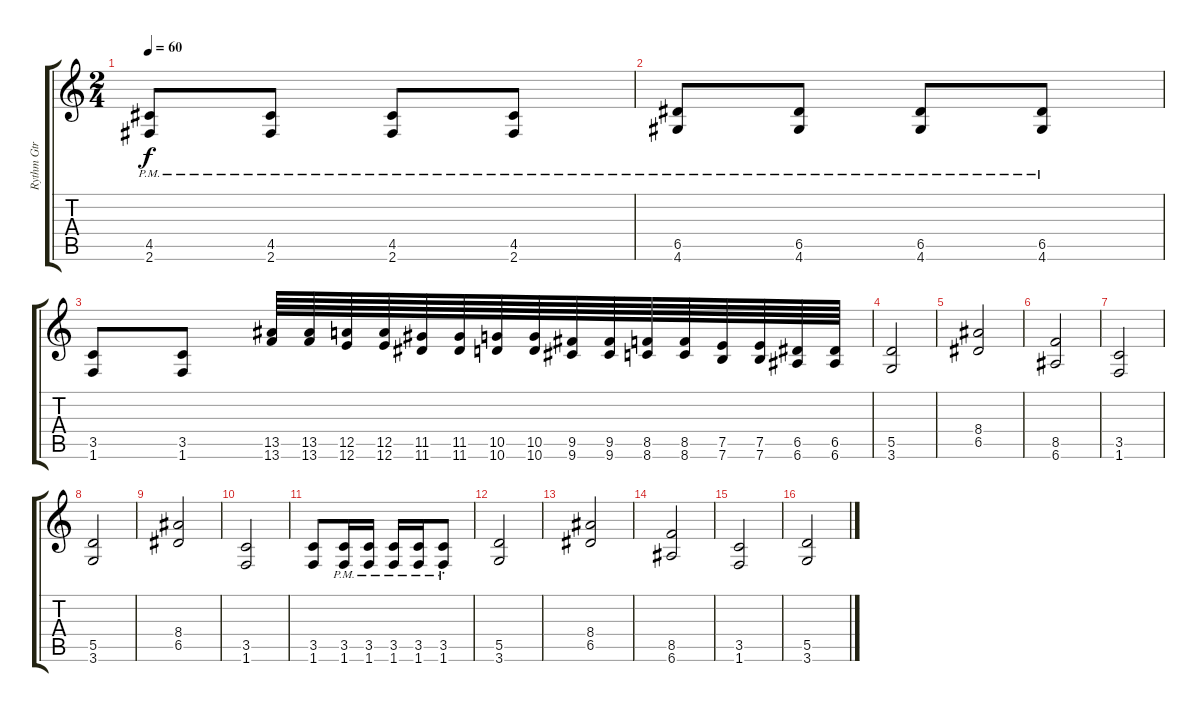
\track ("Rythm Gtr" "Rythm Gtr") {instrument distortionguitar}
\staff {score tabs}
\tuning (E4 B3 G3 D3 A2 E2) {hide}
\ts (2 4)
\tempo 60
\clef g2
\ks c
(4.5{pm} 2.6{pm}).8{dy f} (4.5{pm} 2.6{pm}).8 (4.5{pm} 2.6{pm}).8 (4.5{pm} 2.6{pm}).8 |
(6.5{pm} 4.6{pm}).8 (6.5{pm} 4.6{pm}).8 (6.5{pm} 4.6{pm}).8 (6.5{pm} 4.6{pm}).8 |
(3.5 1.6).8 (3.5 1.6).8 (13.5 13.6).64 (13.5 13.6).64 (12.5 12.6).64 (12.5 12.6).64 (11.5 11.6).64 (11.5 11.6).64 (10.5 10.6).64 (10.5 10.6).64 (9.5 9.6).64 (9.5 9.6).64 (8.5 8.6).64 (8.5 8.6).64 (7.5 7.6).64 (7.5 7.6).64 (6.5 6.6).64 (6.5 6.6).64 |
(5.5 3.6).2 |
(8.4 6.5).2 |
(8.5 6.6).2 |
(3.5 1.6).2 |
(5.5 3.6).2 |
(8.4 6.5).2 |
(3.5 1.6).2 |
(3.5 1.6).8 (3.5{pm} 1.6{pm}).16 (3.5{pm} 1.6{pm}).16 (3.5{pm} 1.6{pm}).16 (3.5{pm} 1.6{pm}).16 (3.5{pm st} 1.6{pm st}).8 |
(5.5 3.6).2 |
(8.4 6.5).2 |
(8.5 6.6).2 |
(3.5 1.6).2 |
(5.5 3.6).2
